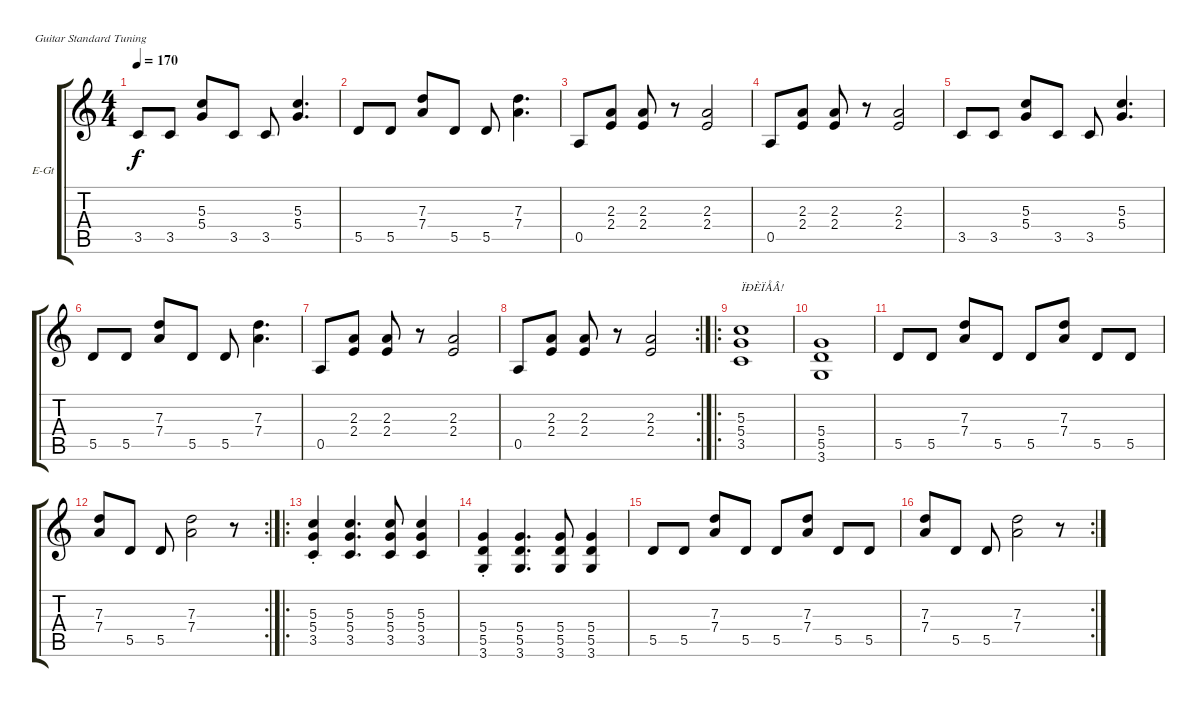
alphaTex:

\bracketExtendMode groupsimilarinstruments
\firstSystemTrackNameOrientation horizontal
\otherSystemsTrackNameOrientation horizontal
\track ("Ðèòì" "E-Gt") {instrument overdrivenguitar}
\staff {score tabs}
\tuning (E4 B3 G3 D3 A2 E2)
\ts (4 4)
\tempo 170
\clef g2
\ks c
3.5.8{dy f} 3.5.8 (5.3 5.4).8 3.5.8 3.5.8 (5.3 5.4).4{d} |
5.5.8 5.5.8 (7.3 7.4).8 5.5.8 5.5.8 (7.3 7.4).4{d} |
0.5.8 (2.3 2.4).8 (2.3 2.4).8 r.8 (2.3 2.4).2 |
0.5.8 (2.3 2.4).8 (2.3 2.4).8 r.8 (2.3 2.4).2 |
3.5.8 3.5.8 (5.3 5.4).8 3.5.8 3.5.8 (5.3 5.4).4{d} |
5.5.8 5.5.8 (7.3 7.4).8 5.5.8 5.5.8 (7.3 7.4).4{d} |
0.5.8 (2.3 2.4).8 (2.3 2.4).8 r.8 (2.3 2.4).2 |
\rc 2
0.5.8 (2.3 2.4).8 (2.3 2.4).8 r.8 (2.3 2.4).2 |
\ro
(5.3 5.4 3.5).1{txt "ÏÐÈÏÅÂ!"} |
(5.4 5.5 3.6).1 |
5.5.8 5.5.8 (7.3 7.4).8 5.5.8 5.5.8 (7.3 7.4).8 5.5.8 5.5.8 |
\rc 2
(7.3 7.4).8 5.5.8 5.5.8 (7.3 7.4).2 r.8 |
\ro
(5.3{st} 5.4 3.5).4 (5.3 5.4 3.5).4{d} (5.3 5.4 3.5).8 (5.3 5.4 3.5).4 |
(5.4{st} 5.5 3.6).4 (5.4 5.5 3.6).4{d} (5.4 5.5 3.6).8 (5.4 5.5 3.6).4 |
5.5.8 5.5.8 (7.3 7.4).8 5.5.8 5.5.8 (7.3 7.4).8 5.5.8 5.5.8 |
\rc 2
(7.3 7.4).8 5.5.8 5.5.8 (7.3 7.4).2 r.8
